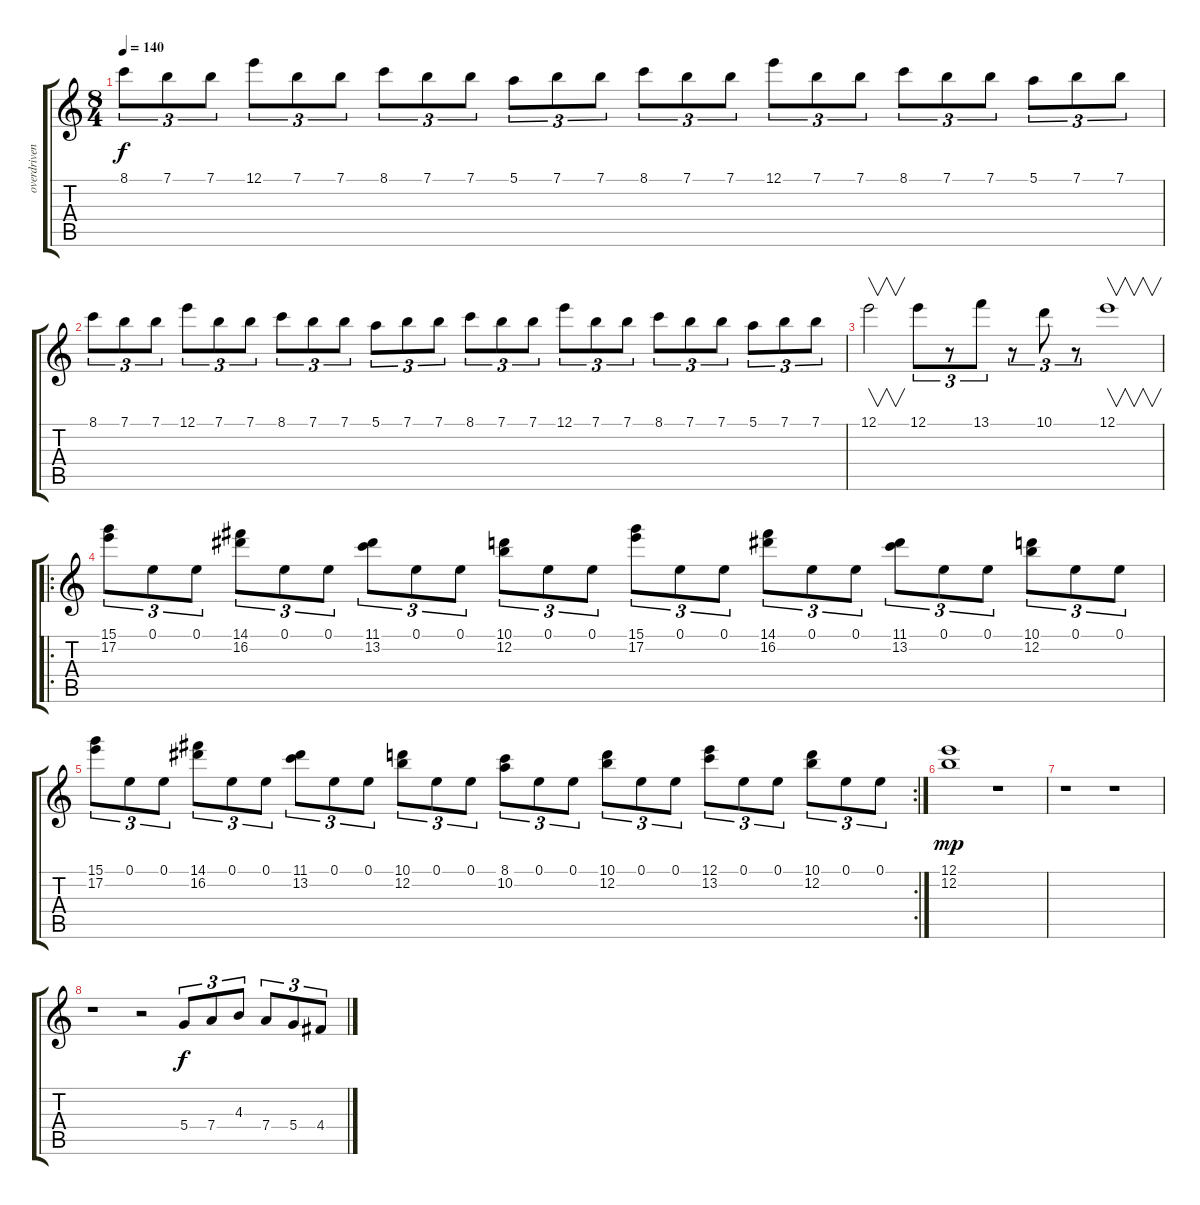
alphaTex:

\track ("overdriven" "overdriven") {instrument overdrivenguitar}
\staff {score tabs}
\tuning (E4 B3 G3 D3 A2 E2) {hide}
\ts (8 4)
\tempo 140
\clef g2
\ks c
8.1.8{tu (3 2) dy f volume 10} 7.1.8{tu (3 2)} 7.1.8{tu (3 2)} 12.1.8{tu (3 2)} 7.1.8{tu (3 2)} 7.1.8{tu (3 2)} 8.1.8{tu (3 2)} 7.1.8{tu (3 2)} 7.1.8{tu (3 2)} 5.1.8{tu (3 2)} 7.1.8{tu (3 2)} 7.1.8{tu (3 2)} 8.1.8{tu (3 2)} 7.1.8{tu (3 2)} 7.1.8{tu (3 2)} 12.1.8{tu (3 2)} 7.1.8{tu (3 2)} 7.1.8{tu (3 2)} 8.1.8{tu (3 2)} 7.1.8{tu (3 2)} 7.1.8{tu (3 2)} 5.1.8{tu (3 2)} 7.1.8{tu (3 2)} 7.1.8{tu (3 2)} |
8.1.8{tu (3 2) volume 10} 7.1.8{tu (3 2)} 7.1.8{tu (3 2)} 12.1.8{tu (3 2)} 7.1.8{tu (3 2)} 7.1.8{tu (3 2)} 8.1.8{tu (3 2)} 7.1.8{tu (3 2)} 7.1.8{tu (3 2)} 5.1.8{tu (3 2)} 7.1.8{tu (3 2)} 7.1.8{tu (3 2)} 8.1.8{tu (3 2)} 7.1.8{tu (3 2)} 7.1.8{tu (3 2)} 12.1.8{tu (3 2)} 7.1.8{tu (3 2)} 7.1.8{tu (3 2)} 8.1.8{tu (3 2)} 7.1.8{tu (3 2)} 7.1.8{tu (3 2)} 5.1.8{tu (3 2)} 7.1.8{tu (3 2)} 7.1.8{tu (3 2)} |
12.1.2{v} 12.1.8{tu (3 2)} r.8{tu (3 2)} 13.1.8{tu (3 2)} r.8{tu (3 2)} 10.1.8{tu (3 2)} r.8{tu (3 2)} 12.1.1{v} |
\ro
(15.1 17.2).8{tu (3 2) volume 13} 0.1.8{tu (3 2)} 0.1.8{tu (3 2)} (14.1 16.2).8{tu (3 2)} 0.1.8{tu (3 2)} 0.1.8{tu (3 2)} (11.1 13.2).8{tu (3 2)} 0.1.8{tu (3 2)} 0.1.8{tu (3 2)} (10.1 12.2).8{tu (3 2)} 0.1.8{tu (3 2)} 0.1.8{tu (3 2)} (15.1 17.2).8{tu (3 2)} 0.1.8{tu (3 2)} 0.1.8{tu (3 2)} (14.1 16.2).8{tu (3 2)} 0.1.8{tu (3 2)} 0.1.8{tu (3 2)} (11.1 13.2).8{tu (3 2)} 0.1.8{tu (3 2)} 0.1.8{tu (3 2)} (10.1 12.2).8{tu (3 2)} 0.1.8{tu (3 2)} 0.1.8{tu (3 2)} |
\rc 2
(15.1 17.2).8{tu (3 2)} 0.1.8{tu (3 2)} 0.1.8{tu (3 2)} (14.1 16.2).8{tu (3 2)} 0.1.8{tu (3 2)} 0.1.8{tu (3 2)} (11.1 13.2).8{tu (3 2)} 0.1.8{tu (3 2)} 0.1.8{tu (3 2)} (10.1 12.2).8{tu (3 2)} 0.1.8{tu (3 2)} 0.1.8{tu (3 2)} (8.1 10.2).8{tu (3 2)} 0.1.8{tu (3 2)} 0.1.8{tu (3 2)} (10.1 12.2).8{tu (3 2)} 0.1.8{tu (3 2)} 0.1.8{tu (3 2)} (12.1 13.2).8{tu (3 2)} 0.1.8{tu (3 2)} 0.1.8{tu (3 2)} (10.1 12.2).8{tu (3 2)} 0.1.8{tu (3 2)} 0.1.8{tu (3 2)} |
(12.1 12.2).1{dy mp} r.1 |
r.1 r.1 |
r.1 r.2 5.4.8{tu (3 2) dy f} 7.4.8{tu (3 2)} 4.3.8{tu (3 2)} 7.4.8{tu (3 2)} 5.4.8{tu (3 2)} 4.4.8{tu (3 2)}
